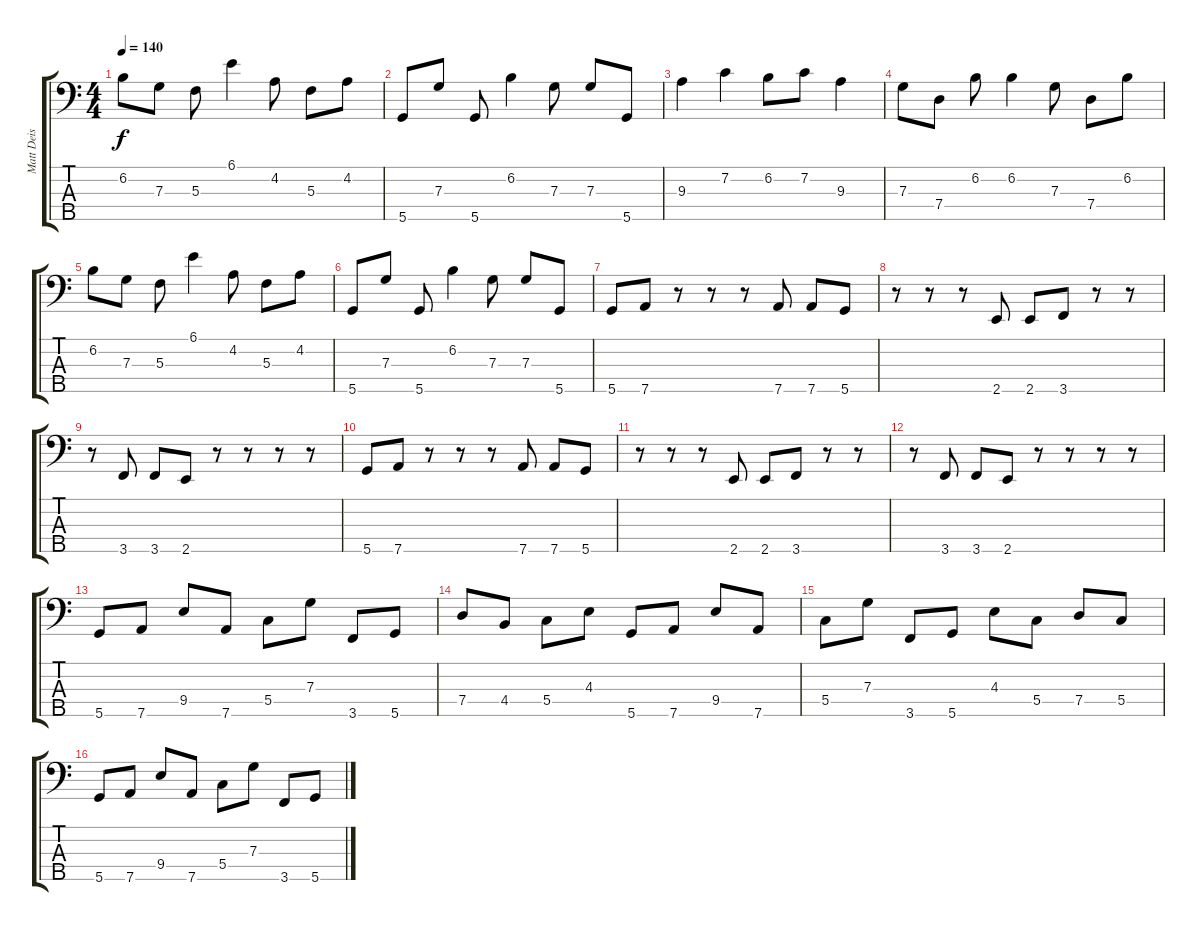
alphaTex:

\track ("Matt Deis" "Matt Deis") {instrument electricbassfinger}
\staff {score tabs}
\tuning (Bb2 F2 C2 G1 D1) {hide}
\ts (4 4)
\tempo 140
\clef f4
\ks c
6.2.8{dy f} 7.3.8 5.3.8 6.1.4 4.2.8 5.3.8 4.2.8 |
5.5.8 7.3.8 5.5.8 6.2.4 7.3.8 7.3.8 5.5.8 |
9.3.4 7.2.4 6.2.8 7.2.8 9.3.4 |
7.3.8 7.4.8 6.2.8 6.2.4 7.3.8 7.4.8 6.2.8 |
6.2.8 7.3.8 5.3.8 6.1.4 4.2.8 5.3.8 4.2.8 |
5.5.8 7.3.8 5.5.8 6.2.4 7.3.8 7.3.8 5.5.8 |
5.5.8 7.5.8 r.8 r.8 r.8 7.5.8 7.5.8 5.5.8 |
r.8 r.8 r.8 2.5.8 2.5.8 3.5.8 r.8 r.8 |
r.8 3.5.8 3.5.8 2.5.8 r.8 r.8 r.8 r.8 |
5.5.8 7.5.8 r.8 r.8 r.8 7.5.8 7.5.8 5.5.8 |
r.8 r.8 r.8 2.5.8 2.5.8 3.5.8 r.8 r.8 |
r.8 3.5.8 3.5.8 2.5.8 r.8 r.8 r.8 r.8 |
5.5.8 7.5.8 9.4.8 7.5.8 5.4.8 7.3.8 3.5.8 5.5.8 |
7.4.8 4.4.8 5.4.8 4.3.8 5.5.8 7.5.8 9.4.8 7.5.8 |
5.4.8 7.3.8 3.5.8 5.5.8 4.3.8 5.4.8 7.4.8 5.4.8 |
5.5.8 7.5.8 9.4.8 7.5.8 5.4.8 7.3.8 3.5.8 5.5.8
